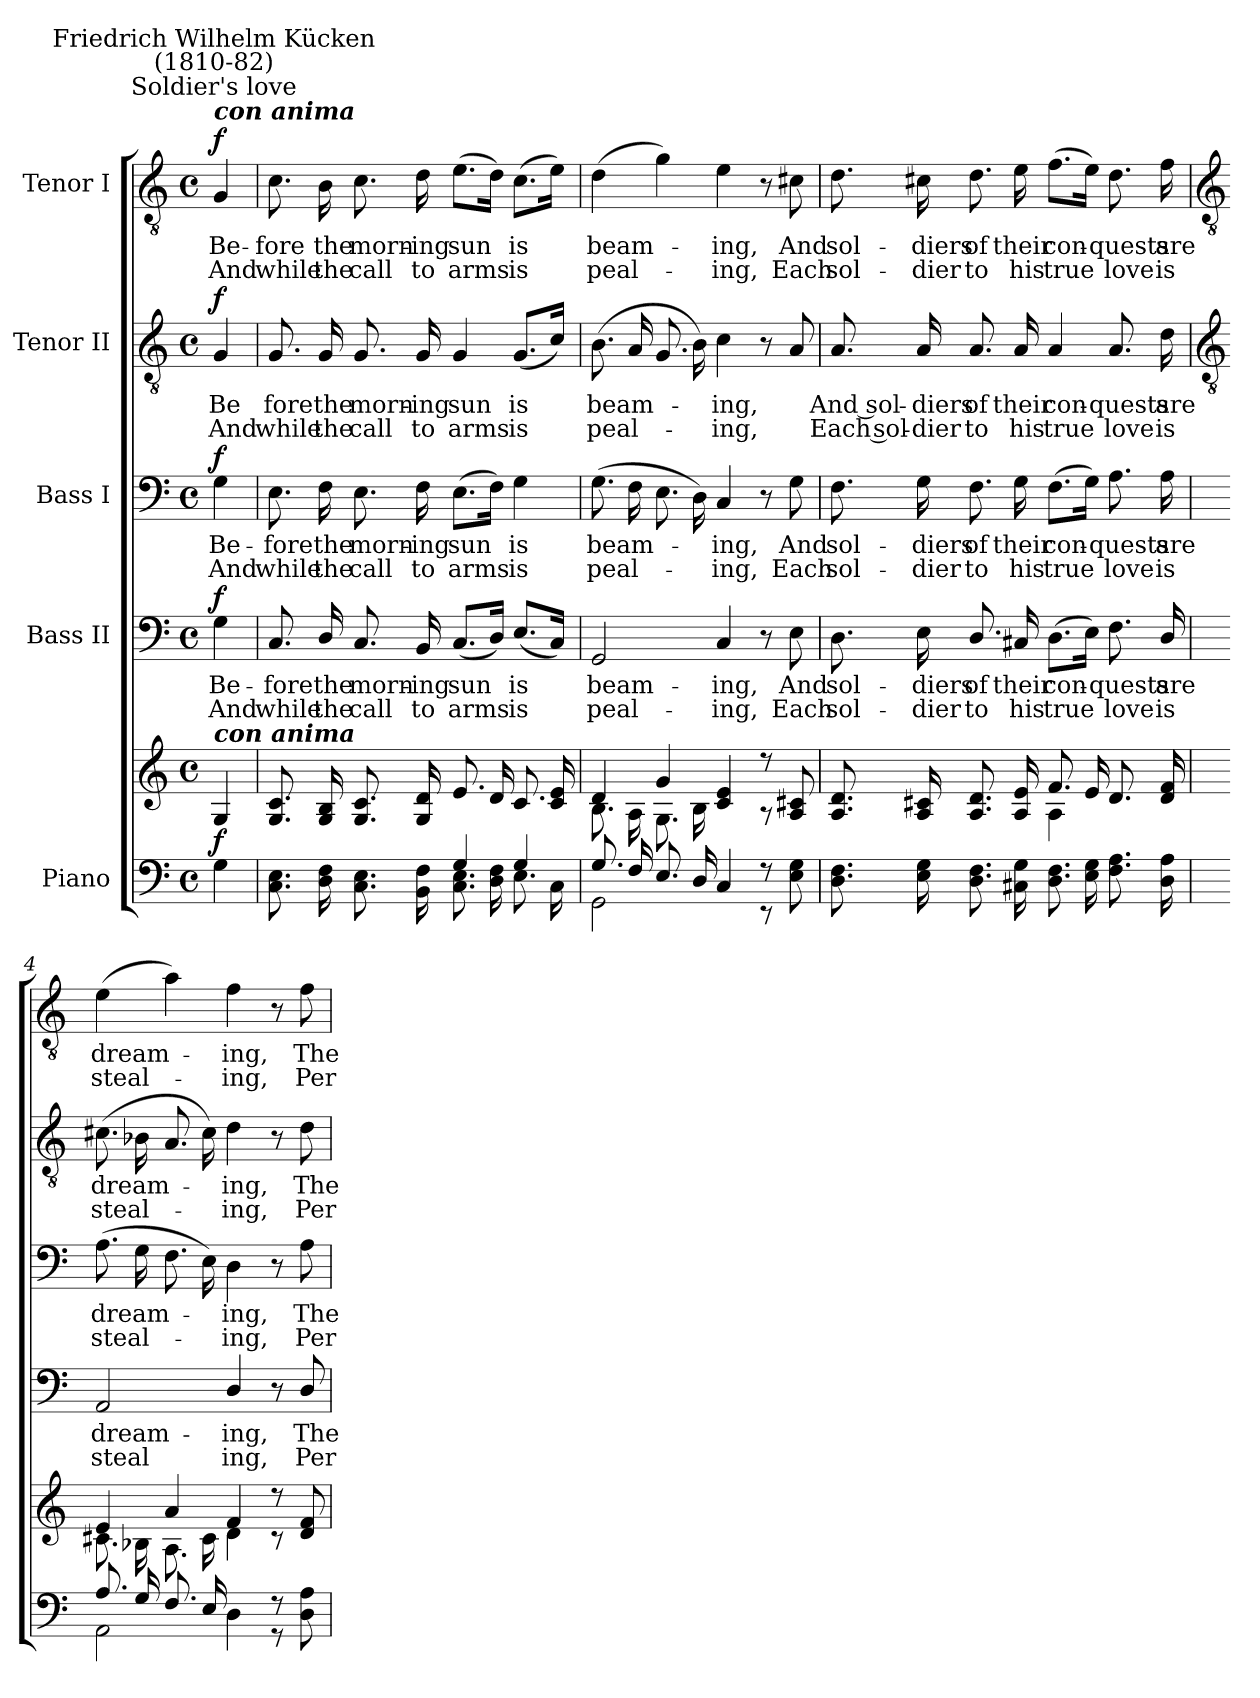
**kern	**kern	**dynam	**kern	**text	**text	**dynam	**kern	**text	**text	**dynam	**kern	**text	**text	**dynam	**kern	**text	**text	**dynam
*part5	*part5	*part5	*part4	*part4	*part4	*part4	*part3	*part3	*part3	*part3	*part2	*part2	*part2	*part2	*part1	*part1	*part1	*part1
*staff6	*staff5	*staff5/6	*staff4	*staff4	*staff4	*staff4	*staff3	*staff3	*staff3	*staff3	*staff2	*staff2	*staff2	*staff2	*staff1	*staff1	*staff1	*staff1
*I"Piano	*	*	*I"Bass II	*	*	*	*I"Bass I	*	*	*	*I"Tenor II	*	*	*	*I"Tenor I	*	*	*
*clefF4	*clefG2	*	*clefF4	*	*	*	*clefF4	*	*	*	*clefGv2	*	*	*	*clefGv2	*	*	*
*k[]	*k[]	*	*k[]	*	*	*	*k[]	*	*	*	*k[]	*	*	*	*k[]	*	*	*
*C:	*C:	*	*C:	*	*	*	*C:	*	*	*	*C:	*	*	*	*C:	*	*	*
*M4/4	*M4/4	*	*M4/4	*	*	*	*M4/4	*	*	*	*M4/4	*	*	*	*M4/4	*	*	*
*met(c)	*met(c)	*	*met(c)	*	*	*	*met(c)	*	*	*	*met(c)	*	*	*	*met(c)	*	*	*
*MM112	*MM112	*	*MM112	*	*	*	*MM112	*	*	*	*MM112	*	*	*	*MM112	*	*	*
=	=	=	=	=	=	=	=	=	=	=	=	=	=	=	=	=	=	=
*^	*^	*	*	*	*	*	*	*	*	*	*	*	*	*	*	*	*	*
!	!	!	!	!	!	!	!	!	!	!	!	!	!	!	!	!	!LO:TX:a:Bi:t=con anima	!	!	!
!	!	!	!	!	!	!	!	!	!	!	!	!	!	!	!	!	!LO:TX:a:cj:t=Soldier's love	!	!	!
!	!	!	!	!	!	!	!	!	!	!	!	!	!	!	!	!	!LO:TX:a:cj:t=Friedrich Wilhelm Kücken\n(1810-82)	!	!	!
!	!	!LO:TX:a:Bi:t=con anima	!	!	!	!	!	!	!	!	!	!	!	!	!	!	!	!	!	!
!	!	!	!	!LO:DY:b	!	!LO:LY:b	!LO:LY:b	!LO:DY:b	!	!LO:LY:b	!LO:LY:b	!LO:DY:b	!	!LO:LY:b	!LO:LY:b	!LO:DY:b	!	!LO:LY:b	!LO:LY:b	!LO:DY:b
4G\	4ryy	4G/	4ryy	f	4G	Be-	-And	f	4G	Be-	-And	f	4G	Be	And	f	4G	Be-	-And	f
=1	=1	=1	=1	=1	=1	=1	=1	=1	=1	=1	=1	=1	=1	=1	=1	=1	=1	=1	=1	=1
!	!	!	!	!	!	!LO:LY:b	!LO:LY:b	!	!	!LO:LY:b	!LO:LY:b	!	!	!LO:LY:b	!LO:LY:b	!	!	!LO:LY:b	!LO:LY:b	!
8.C\ 8.E\L	2ryy	8.G/ 8.c/L	2ryy	.	8.C	fore	while	.	8.E	fore	while	.	8.G	fore	while	.	8.c	fore	while	.
!	!	!	!	!	!	!LO:LY:b	!LO:LY:b	!	!	!LO:LY:b	!LO:LY:b	!	!	!LO:LY:b	!LO:LY:b	!	!	!LO:LY:b	!LO:LY:b	!
16D\ 16F\L	.	16G/ 16B/L	.	.	16D/	the	the	.	16F	the	the	.	16G	the	the	.	16B	the	the	.
!	!	!	!	!	!	!LO:LY:b	!LO:LY:b	!	!	!LO:LY:b	!LO:LY:b	!	!	!LO:LY:b	!LO:LY:b	!	!	!LO:LY:b	!LO:LY:b	!
8.C\ 8.E\	.	8.G/ 8.c/	.	.	8.C	morn-	-call	.	8.E	morn-	-call	.	8.G	morn-	-call	.	8.c	morn-	-call	.
!	!	!	!	!	!	!LO:LY:b	!LO:LY:b	!	!	!LO:LY:b	!LO:LY:b	!	!	!LO:LY:b	!LO:LY:b	!	!	!LO:LY:b	!LO:LY:b	!
16BB\ 16F\J	.	16G/ 16d/J	.	.	16BB	ing	to	.	16F	ing	to	.	16G	ing	to	.	16d	ing	to	.
!	!	!	!	!	!	!LO:LY:b	!LO:LY:b	!	!	!LO:LY:b	!LO:LY:b	!	!	!LO:LY:b	!LO:LY:b	!	!	!LO:LY:b	!LO:LY:b	!
4G/	8.C\ 8.E\L	8.e/L	2ryy	.	(<8.CL	sun	arms	.	(>8.EL	sun	arms	.	4G	sun	arms	.	(>8.eL	sun	arms	.
.	16D\ 16F\L	16d/L	.	.	16DJ)	.	.	.	16FJ)	.	.	.	.	.	.	.	16dJ)	.	.	.
!	!	!	!	!	!	!LO:LY:b	!LO:LY:b	!	!	!LO:LY:b	!LO:LY:b	!	!	!LO:LY:b	!LO:LY:b	!	!	!LO:LY:b	!LO:LY:b	!
4G/	8.E\	8.c/	.	.	(<8.E/L	is	is	.	4G	is	is	.	(8.GL	is	is	.	(>8.cL	is	is	.
.	16C\J	16c/ 16e/J	.	.	16C/J)	.	.	.	.	.	.	.	16cJ)	.	.	.	16eJ)	.	.	.
=2	=2	=2	=2	=2	=2	=2	=2	=2	=2	=2	=2	=2	=2	=2	=2	=2	=2	=2	=2	=2
!	!	!	!	!	!	!LO:LY:b	!LO:LY:b	!	!	!LO:LY:b	!LO:LY:b	!	!	!LO:LY:b	!LO:LY:b	!	!	!LO:LY:b	!LO:LY:b	!
8.G/L	2GG\	4d/	8.BL	.	2GG	beam-	-peal-	.	(>8.GL	beam-	peal-	.	(<8.BL	beam-	peal-	.	(>4d	beam-	peal-	.
16F/L	.	.	16AL	.	.	.	.	.	16FL	.	.	.	16AL	.	.	.	.	.	.	.
8.E/	.	4g/	8.G	.	.	.	.	.	8.E	.	.	.	8.G	.	.	.	4g)	.	.	.
16D/J	.	.	16BJ	.	.	.	.	.	16DJ)	.	.	.	16BJ)	.	.	.	.	.	.	.
!	!	!	!	!	!	!LO:LY:b	!LO:LY:b	!	!	!LO:LY:b	!LO:LY:b	!	!	!LO:LY:b	!LO:LY:b	!	!	!LO:LY:b	!LO:LY:b	!
4C/	4ryy	4c/ 4e/	4ryy	.	4C	-ing,	ing,	.	4C	ing,	ing,	.	4c	ing,	ing,	.	4e	ing,	ing,	.
8r	8r	8r	8r	.	8r	.	.	.	8r	.	.	.	8r	.	.	.	8r	.	.	.
!	!	!	!	!	!	!LO:LY:b	!LO:LY:b	!	!	!LO:LY:b	!LO:LY:b	!	!	!	!	!	!	!LO:LY:b	!LO:LY:b	!
8E\ 8G\	8ryy	8A/ 8c#X/	8ryy	.	8E	And	Each	.	8G	And	Each	.	8A	.	.	.	8c#X	And	Each	.
=3	=3	=3	=3	=3	=3	=3	=3	=3	=3	=3	=3	=3	=3	=3	=3	=3	=3	=3	=3	=3
!	!	!	!	!	!	!LO:LY:b	!LO:LY:b	!	!	!LO:LY:b	!LO:LY:b	!	!	!LO:LY:b	!LO:LY:b	!	!	!LO:LY:b	!LO:LY:b	!
8.D\ 8.F\L	2ryy	8.A/ 8.d/L	2ryy	.	8.D	sol-	-sol-	.	8.F	sol-	-sol-	.	8.A	And sol-	-Each sol-	.	8.d	sol-	-sol-	.
!	!	!	!	!	!	!LO:LY:b	!LO:LY:b	!	!	!LO:LY:b	!LO:LY:b	!	!	!LO:LY:b	!LO:LY:b	!	!	!LO:LY:b	!LO:LY:b	!
16E\ 16G\L	.	16A/ 16c#X/L	.	.	16E	-diers	dier	.	16G	-diers	dier	.	16A	-diers	dier	.	16c#X	-diers	dier	.
!	!	!	!	!	!	!LO:LY:b	!LO:LY:b	!	!	!LO:LY:b	!LO:LY:b	!	!	!LO:LY:b	!LO:LY:b	!	!	!LO:LY:b	!LO:LY:b	!
8.D\ 8.F\	.	8.A/ 8.d/	.	.	8.D/	of	to	.	8.F	of	to	.	8.A	of	to	.	8.d	of	to	.
!	!	!	!	!	!	!LO:LY:b	!LO:LY:b	!	!	!LO:LY:b	!LO:LY:b	!	!	!LO:LY:b	!LO:LY:b	!	!	!LO:LY:b	!LO:LY:b	!
16C#X\ 16G\J	.	16A/ 16e/J	.	.	16C#X	their	his	.	16G	their	his	.	16A	their	his	.	16e	their	his	.
!	!	!	!	!	!	!LO:LY:b	!LO:LY:b	!	!	!LO:LY:b	!LO:LY:b	!	!	!LO:LY:b	!LO:LY:b	!	!	!LO:LY:b	!LO:LY:b	!
8.D\ 8.F\L	2ryy	8.f/L	4A\	.	(>8.DL	con-	true	.	(>8.FL	con-	true	.	4A	con-	-true	.	(>8.fL	con-	true	.
16E\ 16G\L	.	16e/L	.	.	16EJ)	.	.	.	16GJ)	.	.	.	.	.	.	.	16eJ)	.	.	.
!	!	!	!	!	!	!LO:LY:b	!LO:LY:b	!	!	!LO:LY:b	!LO:LY:b	!	!	!LO:LY:b	!LO:LY:b	!	!	!LO:LY:b	!LO:LY:b	!
8.F\ 8.A\	.	8.d/	4ryy	.	8.F	quests	love	.	8.A	quests	love	.	8.A	quests	love	.	8.d	quests	love	.
!	!	!	!	!	!	!LO:LY:b	!LO:LY:b	!	!	!LO:LY:b	!LO:LY:b	!	!	!LO:LY:b	!LO:LY:b	!	!	!LO:LY:b	!LO:LY:b	!
16D\ 16A\J	.	16d/ 16f/J	.	.	16D/	are	is	.	16A	are	is	.	16d	are	is	.	16f	are	is	.
!!LO:LB:g=z
=4	=4	=4	=4	=4	=4	=4	=4	=4	=4	=4	=4	=4	=4	=4	=4	=4	=4	=4	=4	=4
*	*	*	*	*	*	*	*	*	*	*	*	*	*clefGv2	*	*	*	*clefGv2	*	*	*
!	!	!	!	!	!	!LO:LY:b	!LO:LY:b	!	!	!LO:LY:b	!LO:LY:b	!	!	!LO:LY:b	!LO:LY:b	!	!	!LO:LY:b	!LO:LY:b	!
8.A/L	2AA\	4e/	8.c#X\L	.	2AA	dream-	-steal	.	(>8.AL	dream-	steal-	.	(>8.c#XL	dream-	steal-	.	(>4e	dream-	steal-	.
16G/L	.	.	16B-X\L	.	.	.	.	.	16GL	.	.	.	16B-XL	.	.	.	.	.	.	.
8.F/	.	4a/	8.A\	.	.	.	.	.	8.F	.	.	.	8.A	.	.	.	4a)	.	.	.
16E/J	.	.	16c#\J	.	.	.	.	.	16EJ)	.	.	.	16c#J)	.	.	.	.	.	.	.
!	!	!	!	!	!	!LO:LY:b	!LO:LY:b	!	!	!LO:LY:b	!LO:LY:b	!	!	!LO:LY:b	!LO:LY:b	!	!	!LO:LY:b	!LO:LY:b	!
4D\	4ryy	4f/	4d\	.	4D/	ing,	ing,	.	4D	ing,	ing,	.	4d	ing,	ing,	.	4f	ing,	ing,	.
8r	8r	8r	8r	.	8r	.	.	.	8r	.	.	.	8r	.	.	.	8r	.	.	.
!	!	!	!	!	!	!LO:LY:b	!LO:LY:b	!	!	!LO:LY:b	!LO:LY:b	!	!	!LO:LY:b	!LO:LY:b	!	!	!LO:LY:b	!LO:LY:b	!
8D\ 8A\	8ryy	8d/ 8f/	8ryy	.	8D/	The	Per-	.	8A	The	Per-	.	8d	The	Per-	.	8f	The	Per-	.
*v	*v	*	*	*	*	*	*	*	*	*	*	*	*	*	*	*	*	*	*	*
*	*v	*v	*	*	*	*	*	*	*	*	*	*	*	*	*	*	*	*	*
=	=	=	=	=	=	=	=	=	=	=	=	=	=	=	=	=	=	=
*-	*-	*-	*-	*-	*-	*-	*-	*-	*-	*-	*-	*-	*-	*-	*-	*-	*-	*-
